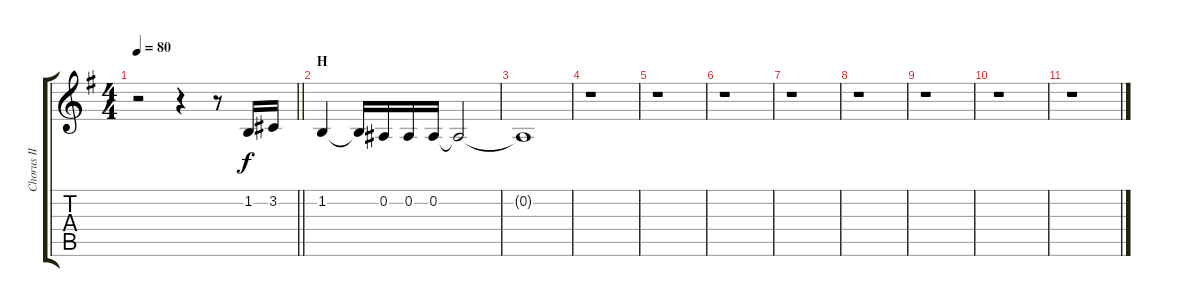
\track ("Chorus II" "Chorus II") {instrument voiceoohs}
\staff {score tabs}
\tuning (Eb4 Bb3 Gb3 Db3 Ab2 Eb2) {hide}
\ts (4 4)
\tempo 80
\clef g2
\barLineRight lightlight
\ks g
r.2{dy f} r.4 r.8 1.2.16 3.2.16 |
\section ("" "H")
1.2.4 1.2{t}.16 0.2.16 0.2.16 0.2.16 0.2{t}.2 |
0.2{t}.1 |
r.1 |
r.1 |
r.1 |
r.1 |
r.1 |
r.1 |
r.1 |
r.1
